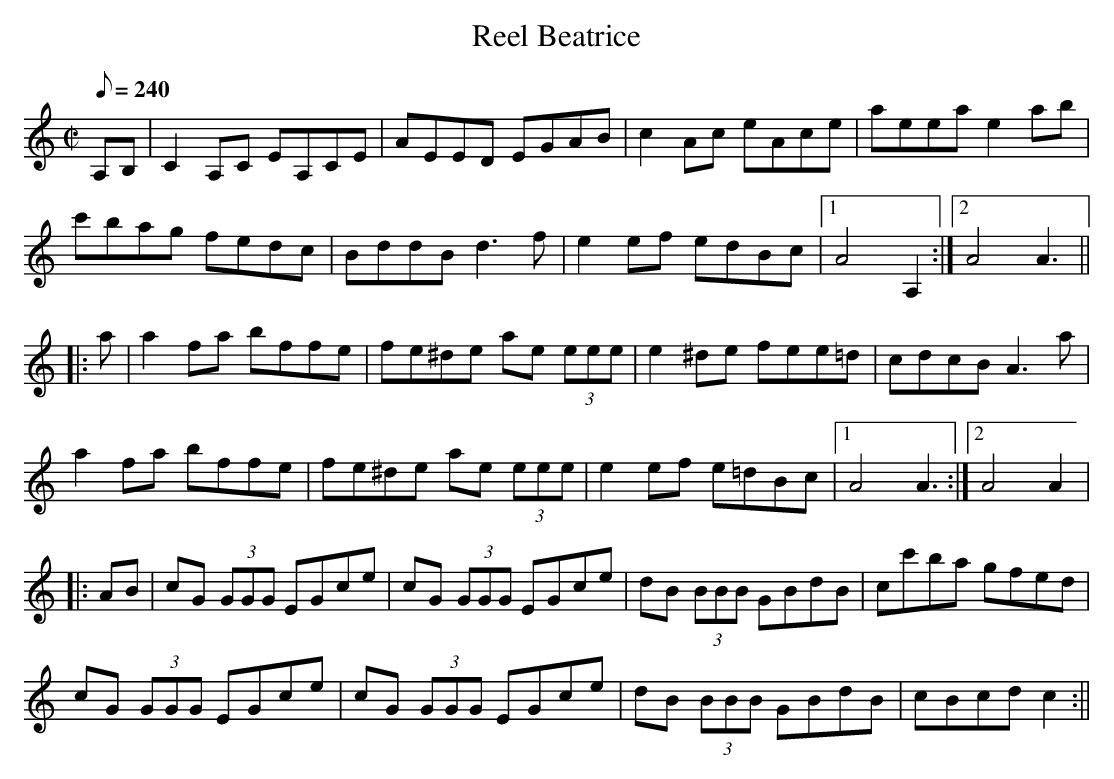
X:1
T:Reel Beatrice
M:C|
L:1/8
Q:240
K:A min
A,B, | C2 A,C EA,CE | AEED EGAB | c2 Ac eAce | aeea e2 ab |
c'bag fedc | BddB d3  f | e2 ef edBc |1 A4    A,2  :|2 A4     A3   ||:
a | a2 fa bffe | fe^de ae (3eee | e2 ^de fee=d | cdcB A3   a |
a2 fa bffe | fe^de ae (3eee | e2 ef e=dBc |1 A4    A3   :|2 A4     A2  |
|:
AB | cG (3GGG EGce | cG (3GGG EGce | dB (3BBB GBdB | cc'ba gfed |
cG (3GGG EGce | cG (3GGG EGce | dB (3BBB GBdB | cBcd c2  :||
